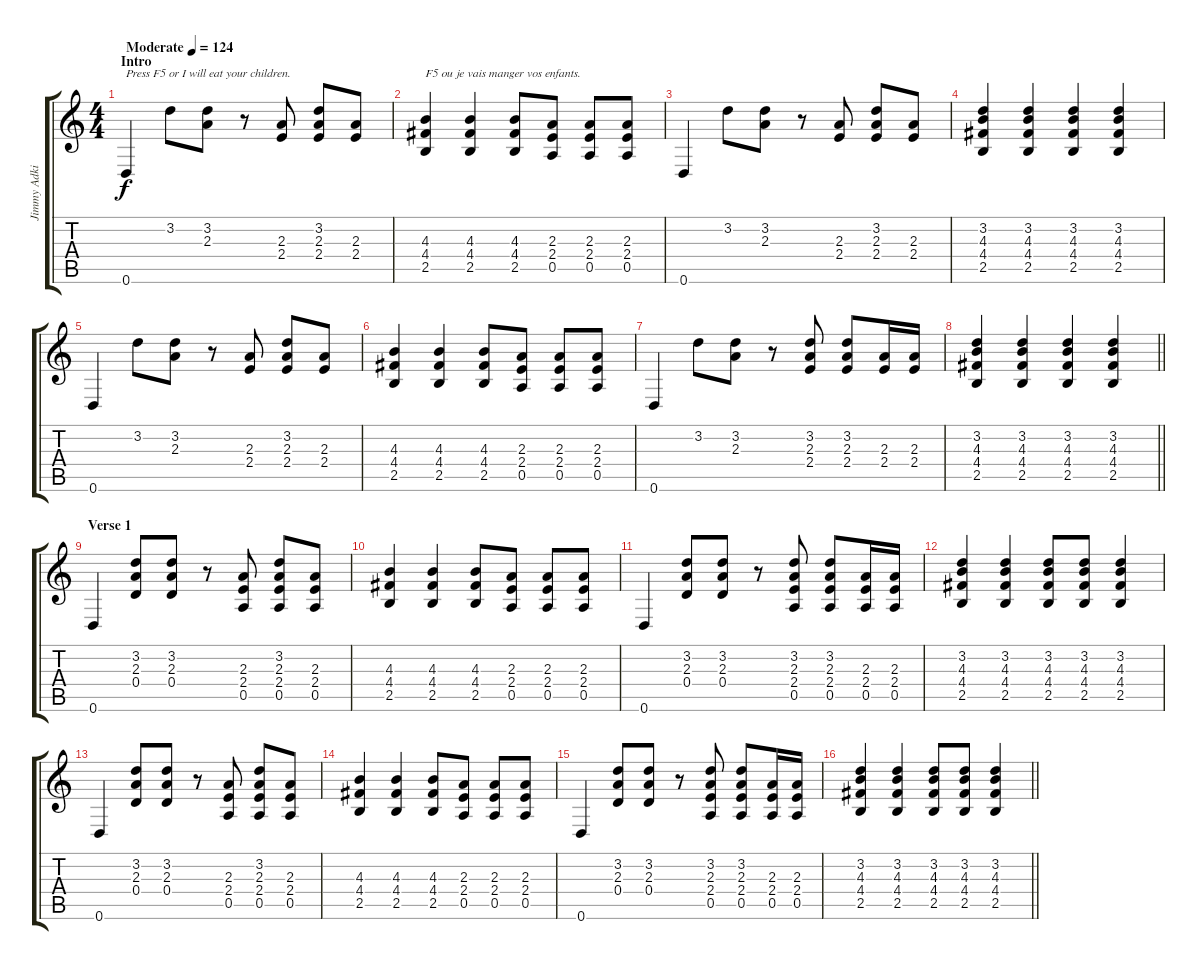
\track ("Jimmy Adkins - L Guitar" "Jimmy Adki") {instrument overdrivenguitar}
\staff {score tabs}
\tuning (E4 B3 G3 D3 A2 D2) {hide}
\ts (4 4)
\section ("" "Intro")
\tempo (124 "Moderate")
\clef g2
\ks c
0.6.4{txt "Press F5 or I will eat your children." dy f instrument overdrivenguitar} 3.2.8 (3.2 2.3).8 r.8 (2.3 2.4).8 (3.2 2.3 2.4).8 (2.3 2.4).8 |
(4.3 4.4 2.5).4{txt "F5 ou je vais manger vos enfants."} (4.3 4.4 2.5).4 (4.3 4.4 2.5).8 (2.3 2.4 0.5).8 (2.3 2.4 0.5).8 (2.3 2.4 0.5).8 |
0.6.4 3.2.8 (3.2 2.3).8 r.8 (2.3 2.4).8 (3.2 2.3 2.4).8 (2.3 2.4).8 |
(3.2 4.3 4.4 2.5).4 (3.2 4.3 4.4 2.5).4 (3.2 4.3 4.4 2.5).4 (3.2 4.3 4.4 2.5).4 |
0.6.4 3.2.8 (3.2 2.3).8 r.8 (2.3 2.4).8 (3.2 2.3 2.4).8 (2.3 2.4).8 |
(4.3 4.4 2.5).4 (4.3 4.4 2.5).4 (4.3 4.4 2.5).8 (2.3 2.4 0.5).8 (2.3 2.4 0.5).8 (2.3 2.4 0.5).8 |
0.6.4 3.2.8 (3.2 2.3).8 r.8 (3.2 2.3 2.4).8 (3.2 2.3 2.4).8 (2.3 2.4).16 (2.3 2.4).16 |
\barLineRight lightlight
(3.2 4.3 4.4 2.5).4 (3.2 4.3 4.4 2.5).4 (3.2 4.3 4.4 2.5).4 (3.2 4.3 4.4 2.5).4 |
\section ("" "Verse 1")
0.6.4 (3.2 2.3 0.4).8 (3.2 2.3 0.4).8 r.8 (2.3 2.4 0.5).8 (3.2 2.3 2.4 0.5).8 (2.3 2.4 0.5).8 |
(4.3 4.4 2.5).4 (4.3 4.4 2.5).4 (4.3 4.4 2.5).8 (2.3 2.4 0.5).8 (2.3 2.4 0.5).8 (2.3 2.4 0.5).8 |
0.6.4 (3.2 2.3 0.4).8 (3.2 2.3 0.4).8 r.8 (3.2 2.3 2.4 0.5).8 (3.2 2.3 2.4 0.5).8 (2.3 2.4 0.5).16 (2.3 2.4 0.5).16 |
(3.2 4.3 4.4 2.5).4 (3.2 4.3 4.4 2.5).4 (3.2 4.3 4.4 2.5).8 (3.2 4.3 4.4 2.5).8 (3.2 4.3 4.4 2.5).4 |
0.6.4 (3.2 2.3 0.4).8 (3.2 2.3 0.4).8 r.8 (2.3 2.4 0.5).8 (3.2 2.3 2.4 0.5).8 (2.3 2.4 0.5).8 |
(4.3 4.4 2.5).4 (4.3 4.4 2.5).4 (4.3 4.4 2.5).8 (2.3 2.4 0.5).8 (2.3 2.4 0.5).8 (2.3 2.4 0.5).8 |
0.6.4 (3.2 2.3 0.4).8 (3.2 2.3 0.4).8 r.8 (3.2 2.3 2.4 0.5).8 (3.2 2.3 2.4 0.5).8 (2.3 2.4 0.5).16 (2.3 2.4 0.5).16 |
\barLineRight lightlight
(3.2 4.3 4.4 2.5).4 (3.2 4.3 4.4 2.5).4 (3.2 4.3 4.4 2.5).8 (3.2 4.3 4.4 2.5).8 (3.2 4.3 4.4 2.5).4
